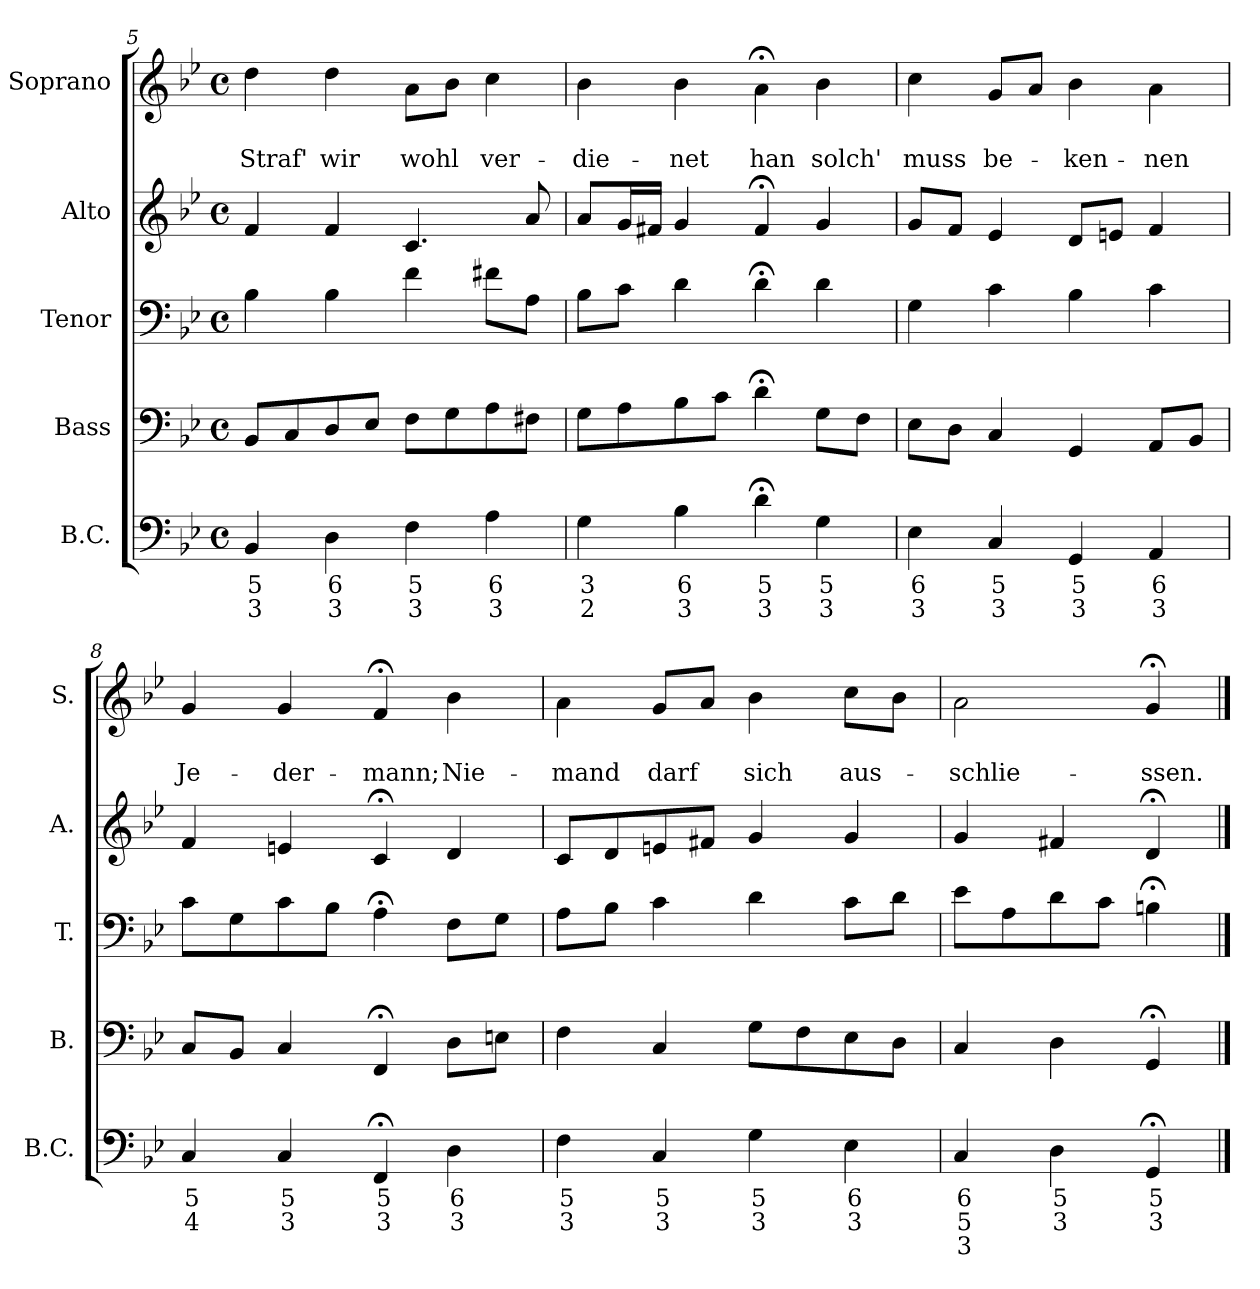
**kern	**text	**text	**text	**kern	**kern	**kern	**kern	**text	**text
*part5	*part5	*part5	*part5	*part4	*part3	*part2	*part1	*part1	*part1
*staff5	*staff5	*staff5	*staff5	*staff4	*staff3	*staff2	*staff1	*staff1	*staff1
*I"B.C.	*	*	*	*I"Bass	*I"Tenor	*I"Alto	*I"Soprano	*	*
*I'B.C.	*	*	*	*I'B.	*I'T.	*I'A.	*I'S.	*	*
*clefF4	*	*	*	*clefF4	*clefF4	*clefG2	*clefG2	*	*
*k[b-e-]	*	*	*	*k[b-e-]	*k[b-e-]	*k[b-e-]	*k[b-e-]	*	*
*g:	*	*	*	*B-:	*B-:	*B-:	*g:	*	*
*M4/4	*	*	*	*M4/4	*M4/4	*M4/4	*M4/4	*	*
*met(c)	*	*	*	*met(c)	*met(c)	*met(c)	*met(c)	*	*
=5	=5	=5	=5	=5	=5	=5	=5	=5	=5
4BB-i	5	3	.	8BB-/L	4B-\	4f/	4dd\	.	Straf'
.	.	.	.	8C/	.	.	.	.	.
4Di	6	3	.	8D/	4B-\	4f/	4dd\	.	wir
.	.	.	.	8E-/J	.	.	.	.	.
4Fi	5	3	.	8F\L	4f\	4.c/	8a\L	.	wohl
.	.	.	.	8G\	.	.	8b-\J	.	.
4Ai	6	3	.	8A\	8f#X\L	.	4cc\	.	ver-
.	.	.	.	8F#X\J	8A\J	8a/	.	.	.
=6	=6	=6	=6	=6	=6	=6	=6	=6	=6
4Gi	3	2	.	8G\L	8B-\L	8a/L	4b-\	.	-die-
.	.	.	.	8A\	8c\J	16g/L	.	.	.
.	.	.	.	.	.	16f#X/JJ	.	.	.
4B-i	6	3	.	8B-\	4d\	4g/	4b-\	.	-net
.	.	.	.	8c\J	.	.	.	.	.
4d;<i	5	3	.	4d;<\	4d;<\	4f#;</	4a;<\	.	han
4Gi	5	3	.	8G\L	4d\	4g/	4b-\	.	solch'
.	.	.	.	8F\J	.	.	.	.	.
=7	=7	=7	=7	=7	=7	=7	=7	=7	=7
4E-i	6	3	.	8E-\L	4G\	8g/L	4cc\	.	muss
.	.	.	.	8D\J	.	8f/J	.	.	.
4Ci	5	3	.	4C/	4c\	4e-/	8g/L	.	be-
.	.	.	.	.	.	.	8a/J	.	.
4GGi	5	3	.	4GG/	4B-\	8d/L	4b-\	.	-ken-
.	.	.	.	.	.	8en/J	.	.	.
4AAi	6	3	.	8AA/L	4c\	4f/	4a\	.	-nen
.	.	.	.	8BB-/J	.	.	.	.	.
!!LO:PB:g=z
=8	=8	=8	=8	=8	=8	=8	=8	=8	=8
4Ci	5	4	.	8C/L	8c\L	4f/	4g/	.	Je-
.	.	.	.	8BB-/J	8G\	.	.	.	.
4Ci	5	3	.	4C/	8c\	4en/	4g/	.	-der-
.	.	.	.	.	8B-\J	.	.	.	.
4FF;<i	5	3	.	4FF;</	4A;<\	4c;</	4f;</	.	-mann;
4Di	6	3	.	8D\L	8F\L	4d/	4b-\	.	Nie-
.	.	.	.	8En\J	8G\J	.	.	.	.
=9	=9	=9	=9	=9	=9	=9	=9	=9	=9
4Fi	5	3	.	4F\	8A\L	8c/L	4a\	.	-mand
.	.	.	.	.	8B-\J	8d/	.	.	.
4Ci	5	3	.	4C/	4c\	8en/	8g/L	.	darf
.	.	.	.	.	.	8f#X/J	8a/J	.	.
4Gi	5	3	.	8G\L	4d\	4g/	4b-\	.	sich
.	.	.	.	8F\	.	.	.	.	.
4E-i	6	3	.	8E-\	8c\L	4g/	8cc\L	.	aus-
.	.	.	.	8D\J	8d\J	.	8b-\J	.	.
=10	=10	=10	=10	=10	=10	=10	=10	=10	=10
4Ci	6	5	3	4C/	8e-\L	4g/	2a\	.	schlie-
.	.	.	.	.	8A\	.	.	.	.
4Di	5	3	.	4D\	8d\	4f#X/	.	.	.
.	.	.	.	.	8c\J	.	.	.	.
4GG;<i	5	3	.	4GG;</	4Bn;<\	4d;</	4g;</	.	-ssen.
==	==	==	==	==	==	==	==	==	==
*-	*-	*-	*-	*-	*-	*-	*-	*-	*-
